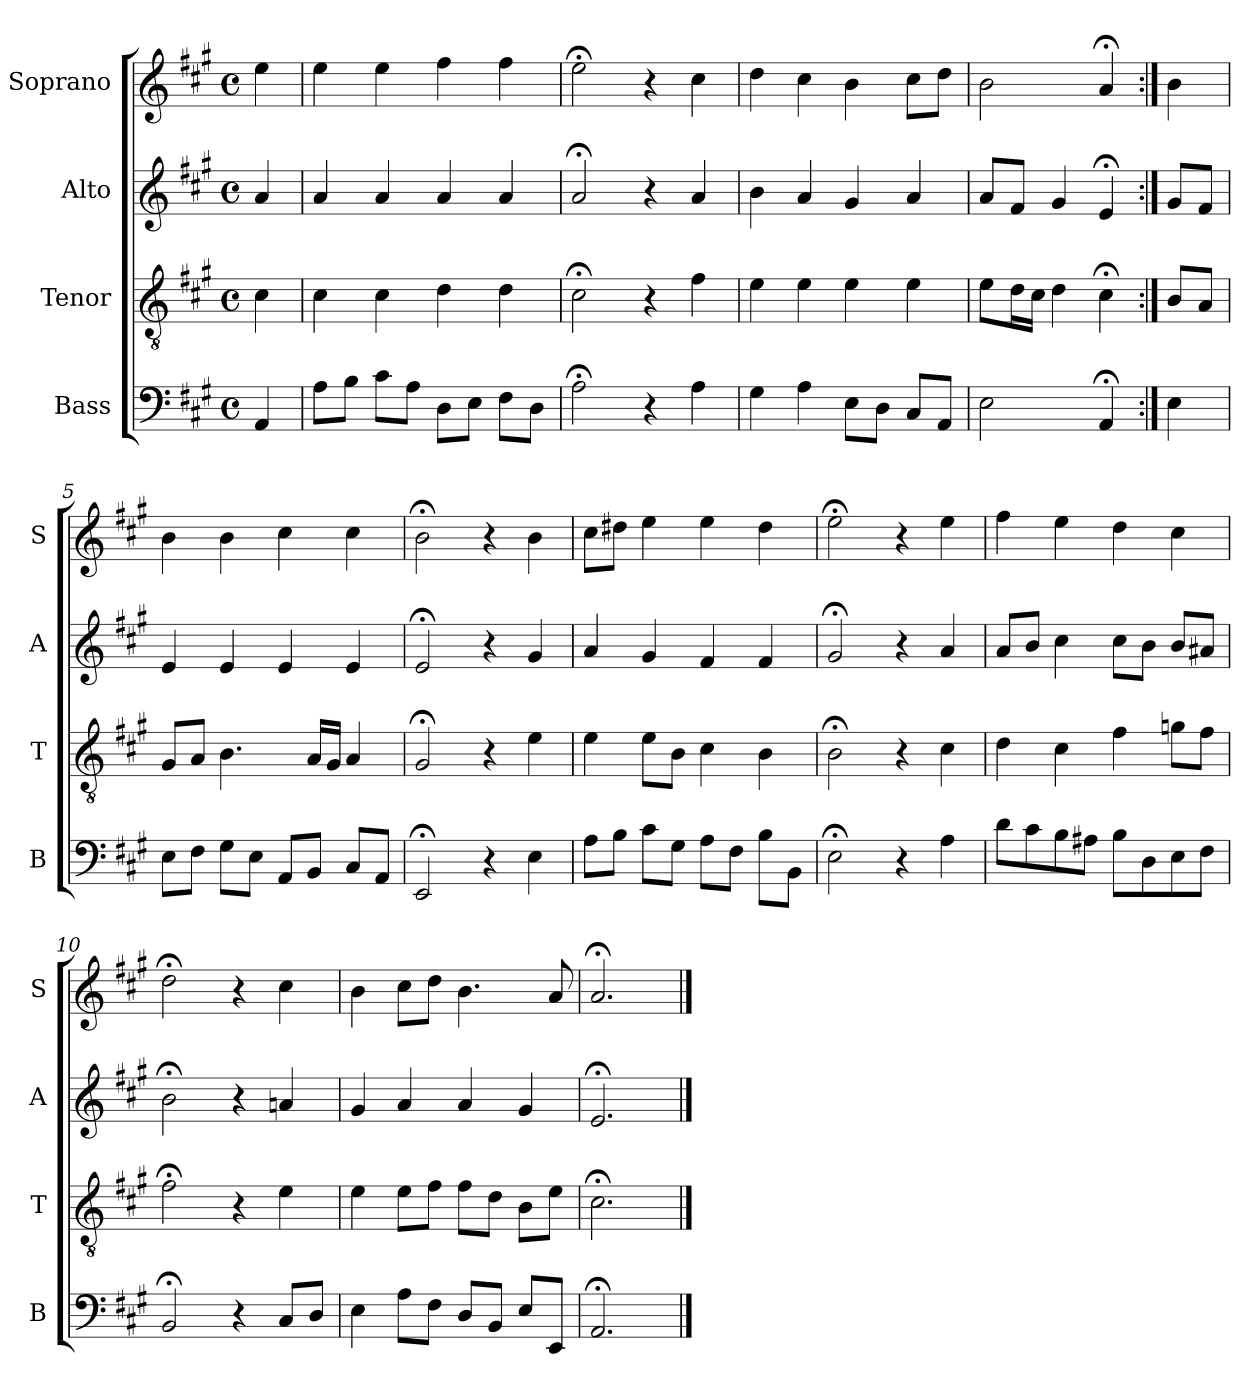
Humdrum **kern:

**kern	**kern	**kern	**kern
*part4	*part3	*part2	*part1
*staff4	*staff3	*staff2	*staff1
*I"Bass	*I"Tenor	*I"Alto	*I"Soprano
*I'B	*I'T	*I'A	*I'S
*clefF4	*clefGv2	*clefG2	*clefG2
*k[f#c#g#]	*k[f#c#g#]	*k[f#c#g#]	*k[f#c#g#]
*A:	*A:	*A:	*A:
*M4/4	*M4/4	*M4/4	*M4/4
*met(c)	*met(c)	*met(c)	*met(c)
*MM100	*MM100	*MM100	*MM100
=	=	=	=
4AA	4c#	4a	4ee
=1	=1	=1	=1
8AL	4c#	4a	4ee
8BJ	.	.	.
8c#L	4c#	4a	4ee
8AJ	.	.	.
8DL	4d	4a	4ff#
8EJ	.	.	.
8F#L	4d	4a	4ff#
8DJ	.	.	.
=2	=2	=2	=2
2A;<	2c#;<	2a;<	2ee;<
4r	4r	4r	4r
4A	4f#	4a	4cc#
=3	=3	=3	=3
4G#i	4ei	4bi	4ddi
4A	4e	4a	4cc#
8EL	4e	4g#	4b
8DJ	.	.	.
8C#L	4e	4a	8cc#L
8AAJ	.	.	8ddJ
=4	=4	=4	=4
2E	8eL	8aL	2b
.	16dL	8f#J	.
.	16c#JJ	.	.
.	4d	4g#	.
4AA;<	4c#;<	4e;<	4a;<
=:|!	=:|!	=:|!	=:|!
4E	8BL	8g#L	4b
.	8AJ	8f#J	.
=5	=5	=5	=5
8EL	8G#L	4e	4b
8F#J	8AJ	.	.
8G#L	4.B	4e	4b
8EJ	.	.	.
8AAL	.	4e	4cc#
8BBJ	16ALL	.	.
.	16G#JJ	.	.
8C#L	4A	4e	4cc#
8AAJ	.	.	.
=6	=6	=6	=6
2EE;<	2G#;<	2e;<	2b;<
4r	4r	4r	4r
4E	4e	4g#	4b
=7	=7	=7	=7
8AL	4e	4a	8cc#L
8BJ	.	.	8dd#XJ
8c#L	8eL	4g#	4ee
8G#J	8BJ	.	.
8AL	4c#	4f#	4ee
8F#J	.	.	.
8BL	4B	4f#	4dd#
8BBJ	.	.	.
=8	=8	=8	=8
2E;<	2B;<	2g#;<	2ee;<
4r	4r	4r	4r
4A	4c#	4a	4ee
=9	=9	=9	=9
8dL	4d	8aL	4ff#
8c#	.	8bJ	.
8B	4c#	4cc#	4ee
8A#XJ	.	.	.
8BL	4f#	8cc#L	4dd
8D	.	8bJ	.
8E	8gnL	8bL	4cc#
8F#J	8f#J	8a#XJ	.
=10	=10	=10	=10
2BB;<	2f#;<	2b;<	2dd;<
4r	4r	4r	4r
8C#L	4e	4an	4cc#
8DJ	.	.	.
=11	=11	=11	=11
4E	4e	4g#	4b
8AL	8eL	4a	8cc#L
8F#J	8f#J	.	8ddJ
8DL	8f#L	4a	4.b
8BBJ	8dJ	.	.
8EL	8BL	4g#	.
8EEJ	8eJ	.	8a
=12	=12	=12	=12
2.AA;<	2.c#;<	2.e;<	2.a;<
==	==	==	==
*-	*-	*-	*-
